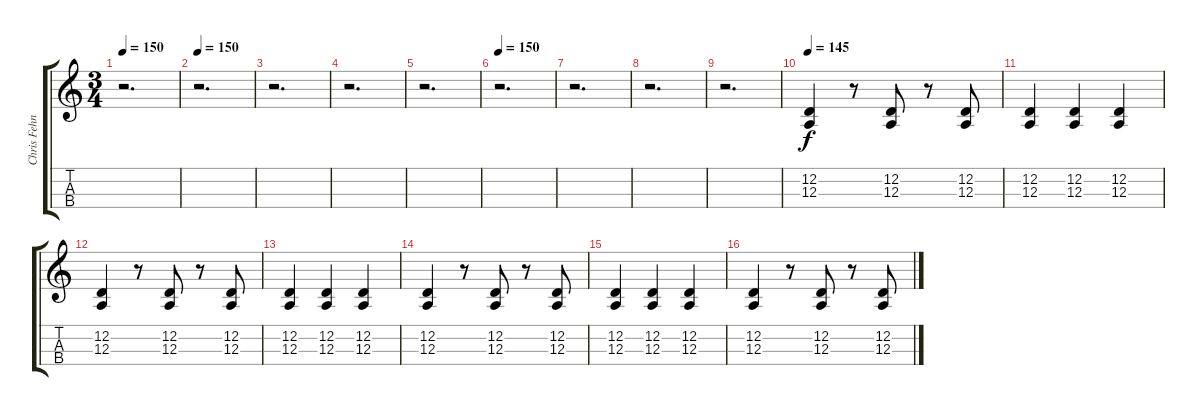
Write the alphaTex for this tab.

\track ("Chris Fehn Pinokio" "Chris Fehn") {instrument melodictom}
\staff {score tabs}
\tuning (G3 D3 A2 E2) {hide}
\ts (3 4)
\tempo 150
\clef g2
\ks c
r.2{d dy f} |
\tempo 150
r.2{d} |
r.2{d} |
r.2{d} |
r.2{d} |
\tempo 150
r.2{d} |
r.2{d} |
r.2{d} |
r.2{d} |
\tempo 145
(12.2 12.3).4 r.8 (12.2 12.3).8 r.8 (12.2 12.3).8 |
(12.2 12.3).4 (12.2 12.3).4 (12.2 12.3).4 |
(12.2 12.3).4 r.8 (12.2 12.3).8 r.8 (12.2 12.3).8 |
(12.2 12.3).4 (12.2 12.3).4 (12.2 12.3).4 |
(12.2 12.3).4 r.8 (12.2 12.3).8 r.8 (12.2 12.3).8 |
(12.2 12.3).4 (12.2 12.3).4 (12.2 12.3).4 |
(12.2 12.3).4 r.8 (12.2 12.3).8 r.8 (12.2 12.3).8
